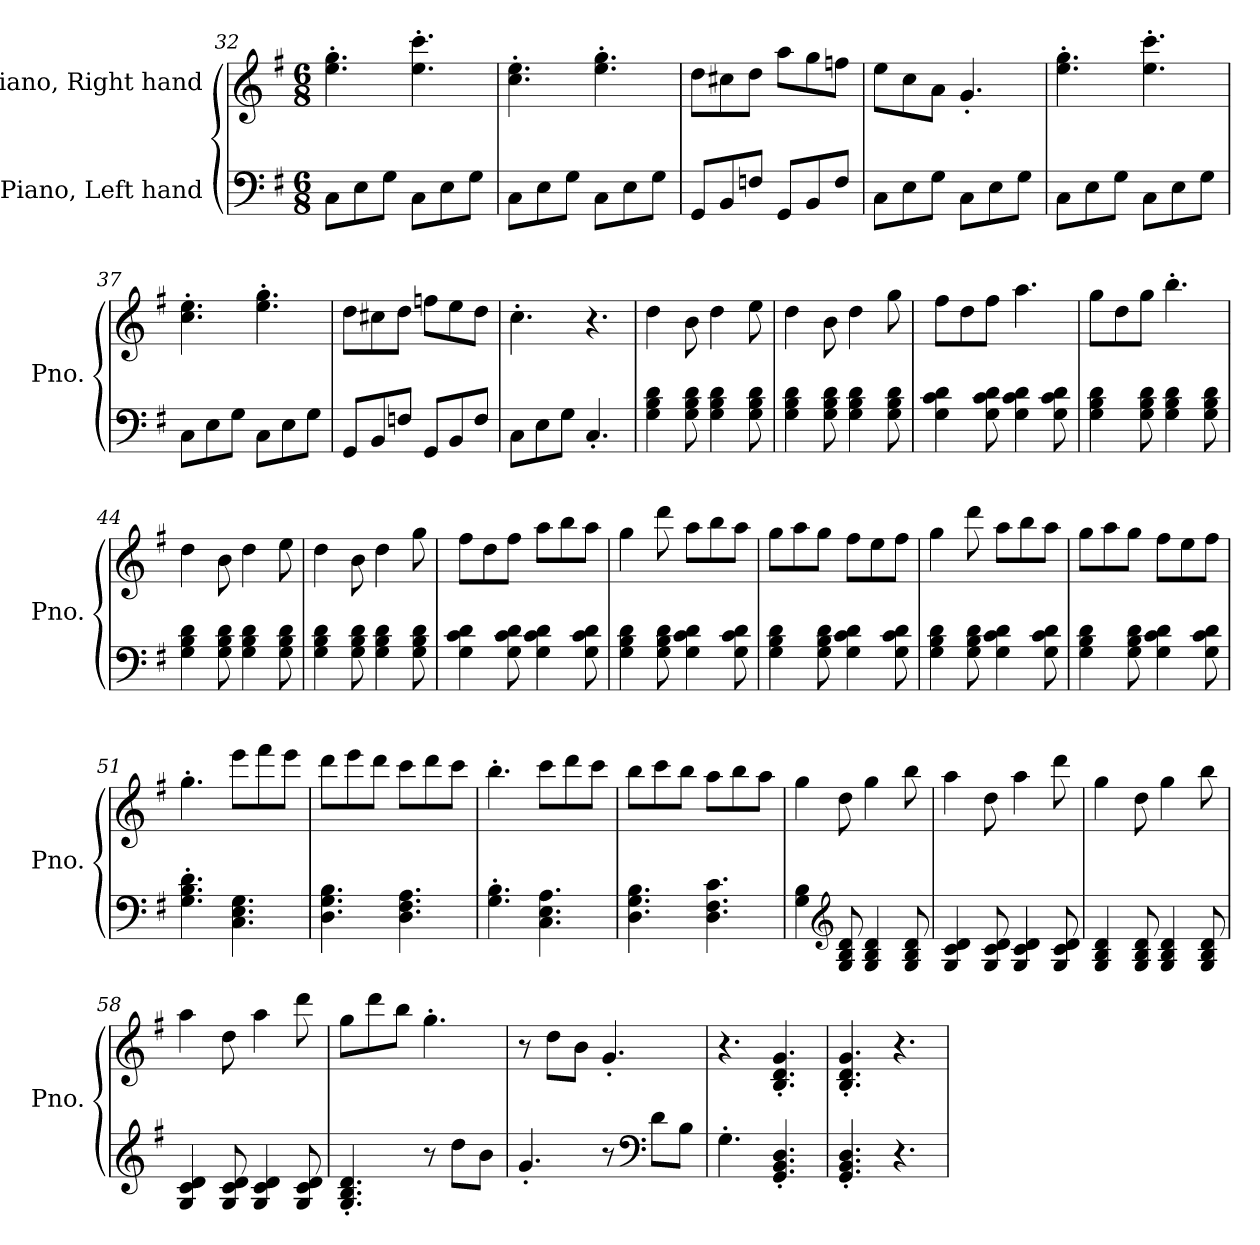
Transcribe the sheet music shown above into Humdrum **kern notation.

**kern	**kern
*part2	*part1
*staff2	*staff1
*I"Piano, Left hand	*I"Piano, Right hand
*I'Pno.	*I'Pno.
*clefF4	*clefG2
*k[f#]	*k[f#]
*M6/8	*M6/8
=32	=32
8C\L	4.ee\' 4.gg\'
8E\	.
8G\J	.
8C\L	4.ee\' 4.ccc\'
8E\	.
8G\J	.
=33	=33
8C\L	4.cc\' 4.ee\'
8E\	.
8G\J	.
8C\L	4.ee\' 4.gg\'
8E\	.
8G\J	.
=34	=34
8GG/L	8dd\L
8BB/	8cc#X\
8Fn/J	8dd\J
8GG/L	8aa\L
8BB/	8gg\
8F/J	8ffn\J
!!LO:PB:g=z
=35	=35
8C\L	8ee\L
8E\	8cc\
8G\J	8a\J
8C\L	4.g'/
8E\	.
8G\J	.
=36	=36
8C\L	4.ee\' 4.gg\'
8E\	.
8G\J	.
8C\L	4.ee\' 4.ccc\'
8E\	.
8G\J	.
=37	=37
8C\L	4.cc\' 4.ee\'
8E\	.
8G\J	.
8C\L	4.ee\' 4.gg\'
8E\	.
8G\J	.
=38	=38
8GG/L	8dd\L
8BB/	8cc#X\
8Fn/J	8dd\J
8GG/L	8ffn\L
8BB/	8ee\
8F/J	8dd\J
=39	=39
8C\L	4.cc'\
8E\	.
8G\J	.
4.C'/	4.r
=40	=40
4G\ 4B\ 4d\	4dd\
8G\ 8B\ 8d\	8b\
4G\ 4B\ 4d\	4dd\
8G\ 8B\ 8d\	8ee\
!!LO:LB:g=z
=41	=41
4G\ 4B\ 4d\	4dd\
8G\ 8B\ 8d\	8b\
4G\ 4B\ 4d\	4dd\
8G\ 8B\ 8d\	8gg\
=42	=42
4G\ 4c\ 4d\	8ff#\L
.	8dd\
8G\ 8c\ 8d\	8ff#\J
4G\ 4c\ 4d\	4.aa\
8G\ 8c\ 8d\	.
=43	=43
4G\ 4B\ 4d\	8gg\L
.	8dd\
8G\ 8B\ 8d\	8gg\J
4G\ 4B\ 4d\	4.bb'\
8G\ 8B\ 8d\	.
=44	=44
4G\ 4B\ 4d\	4dd\
8G\ 8B\ 8d\	8b\
4G\ 4B\ 4d\	4dd\
8G\ 8B\ 8d\	8ee\
=45	=45
4G\ 4B\ 4d\	4dd\
8G\ 8B\ 8d\	8b\
4G\ 4B\ 4d\	4dd\
8G\ 8B\ 8d\	8gg\
=46	=46
4G\ 4c\ 4d\	8ff#\L
.	8dd\
8G\ 8c\ 8d\	8ff#\J
4G\ 4c\ 4d\	8aa\L
.	8bb\
8G\ 8c\ 8d\	8aa\J
!!LO:LB:g=z
=47	=47
4G\ 4B\ 4d\	4gg\
8G\ 8B\ 8d\	8ddd\
4G\ 4c\ 4d\	8aa\L
.	8bb\
8G\ 8c\ 8d\	8aa\J
=48	=48
4G\ 4B\ 4d\	8gg\L
.	8aa\
8G\ 8B\ 8d\	8gg\J
4G\ 4c\ 4d\	8ff#\L
.	8ee\
8G\ 8c\ 8d\	8ff#\J
=49	=49
4G\ 4B\ 4d\	4gg\
8G\ 8B\ 8d\	8ddd\
4G\ 4c\ 4d\	8aa\L
.	8bb\
8G\ 8c\ 8d\	8aa\J
=50	=50
4G\ 4B\ 4d\	8gg\L
.	8aa\
8G\ 8B\ 8d\	8gg\J
4G\ 4c\ 4d\	8ff#\L
.	8ee\
8G\ 8c\ 8d\	8ff#\J
=51	=51
4.G\' 4.B\' 4.d\'	4.gg'\
4.C\ 4.E\ 4.G\	8eee\L
.	8fff#\
.	8eee\J
!!LO:LB:g=z
=52	=52
4.D\ 4.G\ 4.B\	8ddd\L
.	8eee\
.	8ddd\J
4.D\ 4.F#\ 4.A\	8ccc\L
.	8ddd\
.	8ccc\J
=53	=53
4.G\' 4.B\'	4.bb'\
4.C\ 4.E\ 4.A\	8ccc\L
.	8ddd\
.	8ccc\J
=54	=54
4.D\ 4.G\ 4.B\	8bb\L
.	8ccc\
.	8bb\J
4.D\ 4.F#\ 4.c\	8aa\L
.	8bb\
.	8aa\J
=55	=55
4G\ 4B\	4gg\
*clefG2	*
8G/ 8B/ 8d/	8dd\
4G/ 4B/ 4d/	4gg\
8G/ 8B/ 8d/	8bb\
=56	=56
4G/ 4c/ 4d/	4aa\
8G/ 8c/ 8d/	8dd\
4G/ 4c/ 4d/	4aa\
8G/ 8c/ 8d/	8ddd\
!!LO:LB:g=z
=57	=57
4G/ 4B/ 4d/	4gg\
8G/ 8B/ 8d/	8dd\
4G/ 4B/ 4d/	4gg\
8G/ 8B/ 8d/	8bb\
=58	=58
4G/ 4c/ 4d/	4aa\
8G/ 8c/ 8d/	8dd\
4G/ 4c/ 4d/	4aa\
8G/ 8c/ 8d/	8ddd\
=59	=59
4.G/' 4.B/' 4.d/'	8gg\L
.	8ddd\
.	8bb\J
8r	4.gg'\
8dd\L	.
8b\J	.
=60	=60
4.g'/	8r
.	8dd\L
.	8b\J
8r	4.g'/
*clefF4	*
8d\L	.
8B\J	.
=61	=61
4.G'\	4.r
4.GG/' 4.BB/' 4.D/'	4.B/' 4.d/' 4.g/'
=62	=62
4.GG/' 4.BB/' 4.D/'	4.B/' 4.d/' 4.g/'
4.r	4.r
=	=
*-	*-
